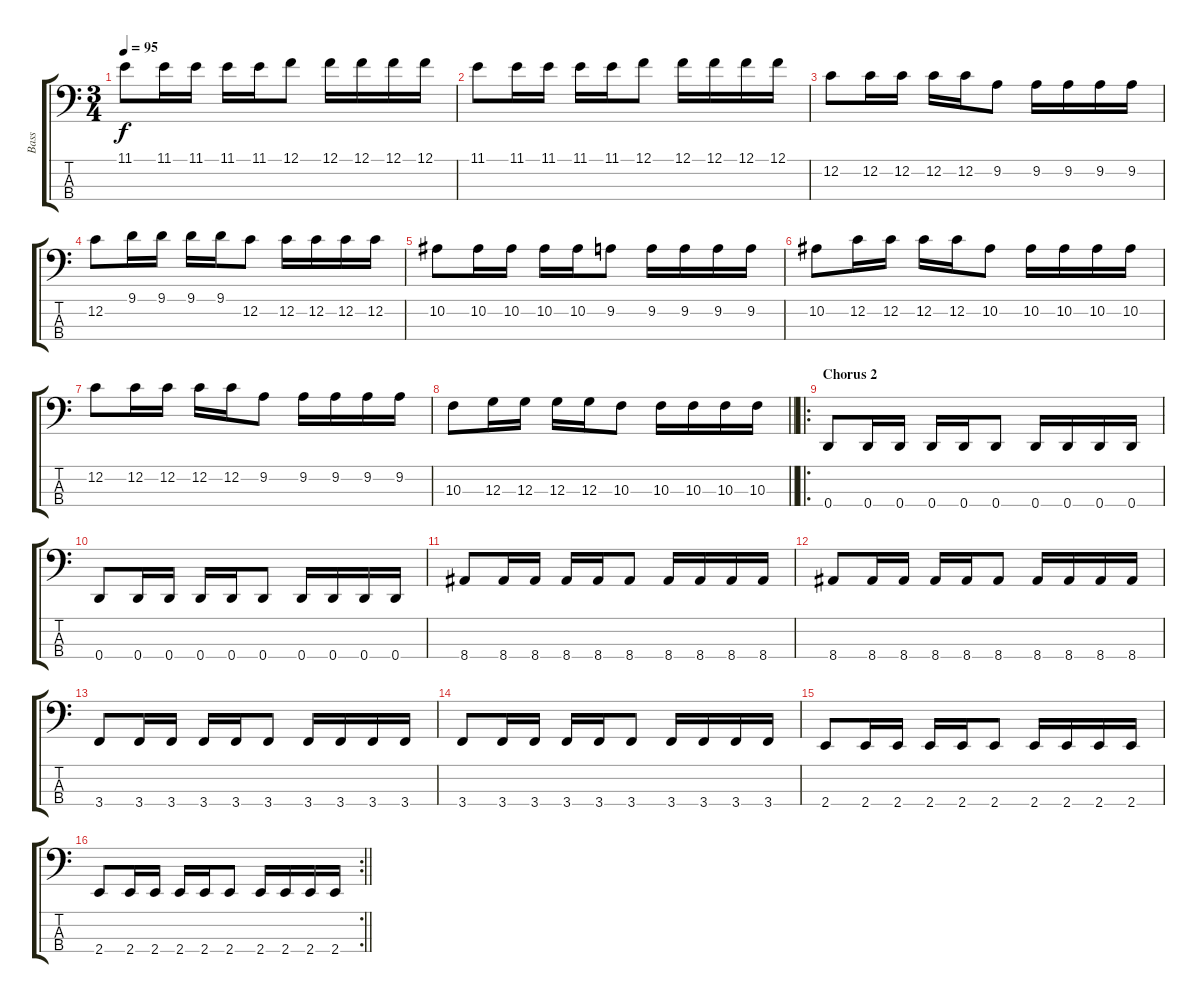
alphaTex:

\track ("Bass" "Bass") {instrument electricbassfinger}
\staff {score tabs}
\tuning (F2 C2 G1 D1) {hide}
\ts (3 4)
\tempo 95
\clef f4
\ks c
11.1.8{dy f} 11.1.16 11.1.16 11.1.16 11.1.16 12.1.8 12.1.16 12.1.16 12.1.16 12.1.16 |
11.1.8 11.1.16 11.1.16 11.1.16 11.1.16 12.1.8 12.1.16 12.1.16 12.1.16 12.1.16 |
12.2.8 12.2.16 12.2.16 12.2.16 12.2.16 9.2.8 9.2.16 9.2.16 9.2.16 9.2.16 |
12.2.8 9.1.16 9.1.16 9.1.16 9.1.16 12.2.8 12.2.16 12.2.16 12.2.16 12.2.16 |
10.2.8 10.2.16 10.2.16 10.2.16 10.2.16 9.2.8 9.2.16 9.2.16 9.2.16 9.2.16 |
10.2.8 12.2.16 12.2.16 12.2.16 12.2.16 10.2.8 10.2.16 10.2.16 10.2.16 10.2.16 |
12.2.8 12.2.16 12.2.16 12.2.16 12.2.16 9.2.8 9.2.16 9.2.16 9.2.16 9.2.16 |
\barLineRight lightlight
10.3.8 12.3.16 12.3.16 12.3.16 12.3.16 10.3.8 10.3.16 10.3.16 10.3.16 10.3.16 |
\ro
\section ("" "Chorus 2")
0.4.8 0.4.16 0.4.16 0.4.16 0.4.16 0.4.8 0.4.16 0.4.16 0.4.16 0.4.16 |
0.4.8 0.4.16 0.4.16 0.4.16 0.4.16 0.4.8 0.4.16 0.4.16 0.4.16 0.4.16 |
8.4.8 8.4.16 8.4.16 8.4.16 8.4.16 8.4.8 8.4.16 8.4.16 8.4.16 8.4.16 |
8.4.8 8.4.16 8.4.16 8.4.16 8.4.16 8.4.8 8.4.16 8.4.16 8.4.16 8.4.16 |
3.4.8 3.4.16 3.4.16 3.4.16 3.4.16 3.4.8 3.4.16 3.4.16 3.4.16 3.4.16 |
3.4.8 3.4.16 3.4.16 3.4.16 3.4.16 3.4.8 3.4.16 3.4.16 3.4.16 3.4.16 |
2.4.8 2.4.16 2.4.16 2.4.16 2.4.16 2.4.8 2.4.16 2.4.16 2.4.16 2.4.16 |
\rc 2
\barLineRight lightlight
2.4.8 2.4.16 2.4.16 2.4.16 2.4.16 2.4.8 2.4.16 2.4.16 2.4.16 2.4.16
